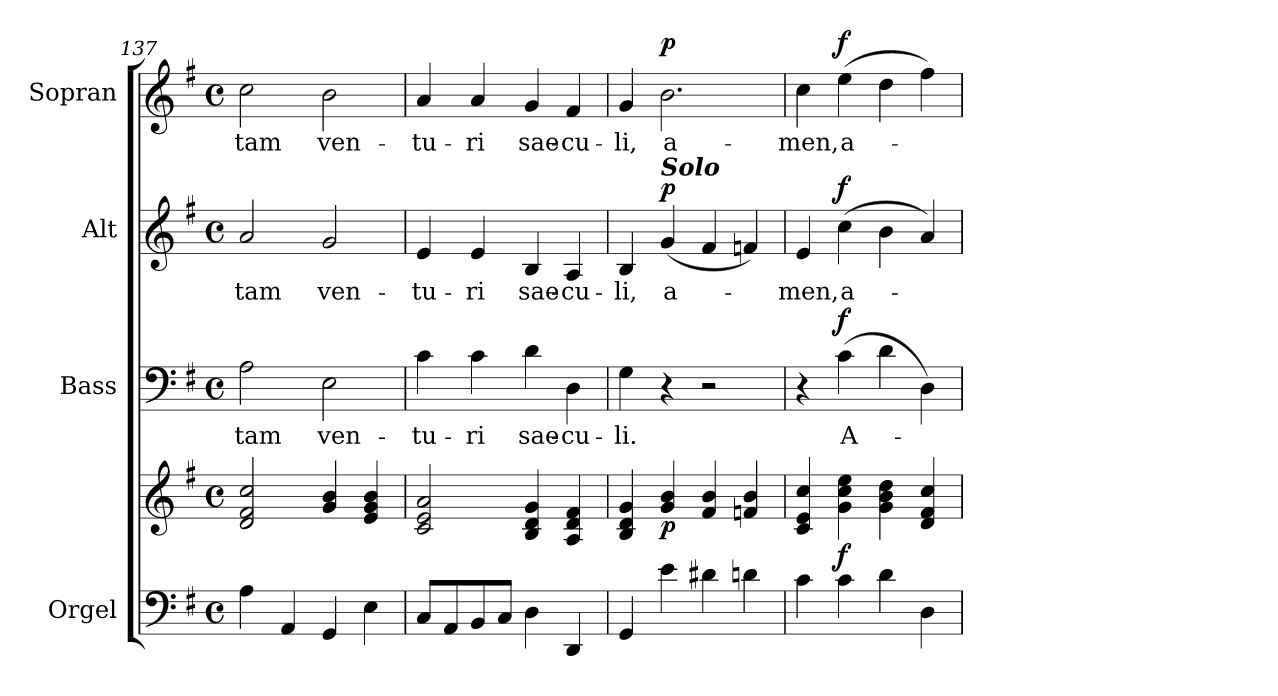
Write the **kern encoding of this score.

**kern	**kern	**dynam	**kern	**text	**dynam	**kern	**text	**dynam	**kern	**text	**dynam
*part4	*part4	*part4	*part3	*part3	*part3	*part2	*part2	*part2	*part1	*part1	*part1
*staff5	*staff4	*staff4/5	*staff3	*staff3	*staff3	*staff2	*staff2	*staff2	*staff1	*staff1	*staff1
*I"Orgel	*	*	*I"Bass	*	*	*I"Alt	*	*	*I"Sopran	*	*
*I'Org.	*	*	*I'B.	*	*	*I'A.	*	*	*I'S.	*	*
*clefF4	*clefG2	*	*clefF4	*	*	*clefG2	*	*	*clefG2	*	*
*k[f#]	*k[f#]	*	*k[f#]	*	*	*k[f#]	*	*	*k[f#]	*	*
*G:	*G:	*	*G:	*	*	*G:	*	*	*G:	*	*
*M4/4	*M4/4	*	*M4/4	*	*	*M4/4	*	*	*M4/4	*	*
*met(c)	*met(c)	*	*met(c)	*	*	*met(c)	*	*	*met(c)	*	*
=137	=137	=137	=137	=137	=137	=137	=137	=137	=137	=137	=137
!	!	!	!	!LO:LY:b	!	!	!LO:LY:b	!	!	!LO:LY:b	!
4A\	2d/ 2f#/ 2cc/	.	2A\	-tam	.	2a/	-tam	.	2cc\	-tam	.
4AA/	.	.	.	.	.	.	.	.	.	.	.
!	!	!	!	!LO:LY:b	!	!	!LO:LY:b	!	!	!LO:LY:b	!
4GG/	4g/ 4b/	.	2E\	ven-	.	2g/	ven-	.	2b\	ven-	.
4E\	4e/ 4g/ 4b/	.	.	.	.	.	.	.	.	.	.
=138	=138	=138	=138	=138	=138	=138	=138	=138	=138	=138	=138
!	!	!	!	!LO:LY:b	!	!	!LO:LY:b	!	!	!LO:LY:b	!
8C/L	2c/ 2e/ 2a/	.	4c\	-tu-	.	4e/	-tu-	.	4a/	-tu-	.
8AA/	.	.	.	.	.	.	.	.	.	.	.
!	!	!	!	!LO:LY:b	!	!	!LO:LY:b	!	!	!LO:LY:b	!
8BB/	.	.	4c\	-ri	.	4e/	-ri	.	4a/	-ri	.
8C/J	.	.	.	.	.	.	.	.	.	.	.
!	!	!	!	!LO:LY:b	!	!	!LO:LY:b	!	!	!LO:LY:b	!
4D\	4B/ 4d/ 4g/	.	4d\	sae-	.	4B/	sae-	.	4g/	sae-	.
!	!	!	!	!LO:LY:b	!	!	!LO:LY:b	!	!	!LO:LY:b	!
4DD/	4A/ 4d/ 4f#/	.	4D\	-cu-	.	4A/	-cu-	.	4f#/	-cu-	.
=139	=139	=139	=139	=139	=139	=139	=139	=139	=139	=139	=139
!	!	!	!	!LO:LY:b	!	!	!LO:LY:b	!	!	!LO:LY:b	!
4GG/	4B/ 4d/ 4g/	.	4G\	-li.	.	4B/	-li,	.	4g/	-li,	.
!	!	!	!	!	!	!LO:TX:a:Bi:t=Solo	!	!	!	!	!
!	!	!LO:DY:b	!	!	!	!	!LO:LY:b	!LO:DY:a	!	!LO:LY:b	!LO:DY:a
4e\	4g/ 4b/	p	4r	.	.	(<4g/	a-	p	2.b\	a-	p
4d#X\	4f#/ 4b/	.	2r	.	.	4f#/	.	.	.	.	.
4dn\	4fn/ 4b/	.	.	.	.	4fn/)	.	.	.	.	.
!!LO:LB:g=z
=140	=140	=140	=140	=140	=140	=140	=140	=140	=140	=140	=140
!	!	!	!	!	!	!	!LO:LY:b	!	!	!LO:LY:b	!
4c\	4c/ 4e/ 4cc/	.	4r	.	.	4e/	-men,	.	4cc\	-men,	.
!	!	!LO:DY:b	!	!LO:LY:b	!LO:DY:a	!	!LO:LY:b	!LO:DY:a	!	!LO:LY:b	!LO:DY:a
4c\	4g\ 4cc\ 4ee\	f	(>4c\	A-	f	(>4cc\	a-	f	(>4ee\	a-	f
4d\	4g\ 4b\ 4dd\	.	4d\	.	.	4b\	.	.	4dd\	.	.
4D\	4d/ 4f#/ 4cc/	.	4D\)	.	.	4a/)	.	.	4ff#\)	.	.
=	=	=	=	=	=	=	=	=	=	=	=
*-	*-	*-	*-	*-	*-	*-	*-	*-	*-	*-	*-
